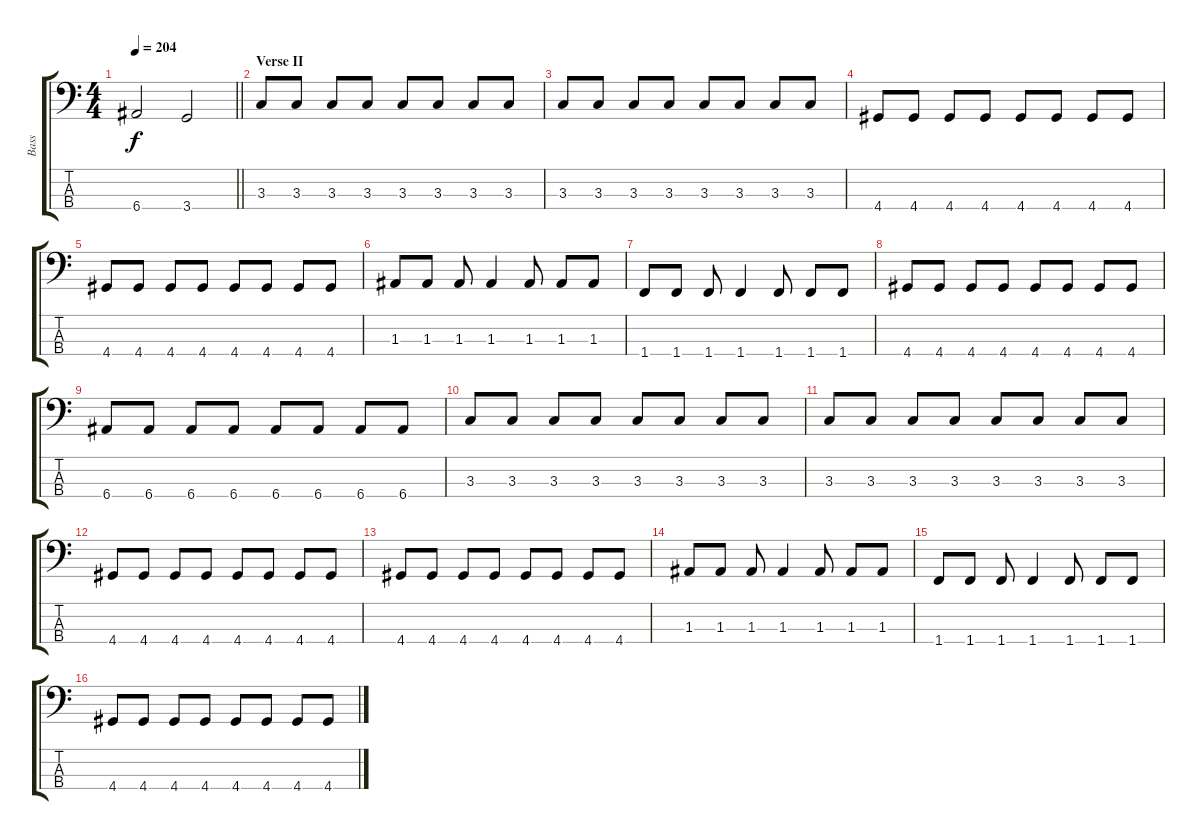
\track ("Bass" "Bass") {instrument electricbasspick}
\staff {score tabs}
\tuning (G2 D2 A1 E1) {hide}
\ts (4 4)
\tempo 204
\clef f4
\barLineRight lightlight
\ks c
6.4.2{dy f} 3.4.2 |
\section ("" "Verse II")
3.3.8 3.3.8 3.3.8 3.3.8 3.3.8 3.3.8 3.3.8 3.3.8 |
3.3.8 3.3.8 3.3.8 3.3.8 3.3.8 3.3.8 3.3.8 3.3.8 |
4.4.8 4.4.8 4.4.8 4.4.8 4.4.8 4.4.8 4.4.8 4.4.8 |
4.4.8 4.4.8 4.4.8 4.4.8 4.4.8 4.4.8 4.4.8 4.4.8 |
1.3.8 1.3.8 1.3.8 1.3.4 1.3.8 1.3.8 1.3.8 |
1.4.8 1.4.8 1.4.8 1.4.4 1.4.8 1.4.8 1.4.8 |
4.4.8 4.4.8 4.4.8 4.4.8 4.4.8 4.4.8 4.4.8 4.4.8 |
6.4.8 6.4.8 6.4.8 6.4.8 6.4.8 6.4.8 6.4.8 6.4.8 |
3.3.8 3.3.8 3.3.8 3.3.8 3.3.8 3.3.8 3.3.8 3.3.8 |
3.3.8 3.3.8 3.3.8 3.3.8 3.3.8 3.3.8 3.3.8 3.3.8 |
4.4.8 4.4.8 4.4.8 4.4.8 4.4.8 4.4.8 4.4.8 4.4.8 |
4.4.8 4.4.8 4.4.8 4.4.8 4.4.8 4.4.8 4.4.8 4.4.8 |
1.3.8 1.3.8 1.3.8 1.3.4 1.3.8 1.3.8 1.3.8 |
1.4.8 1.4.8 1.4.8 1.4.4 1.4.8 1.4.8 1.4.8 |
4.4.8 4.4.8 4.4.8 4.4.8 4.4.8 4.4.8 4.4.8 4.4.8
